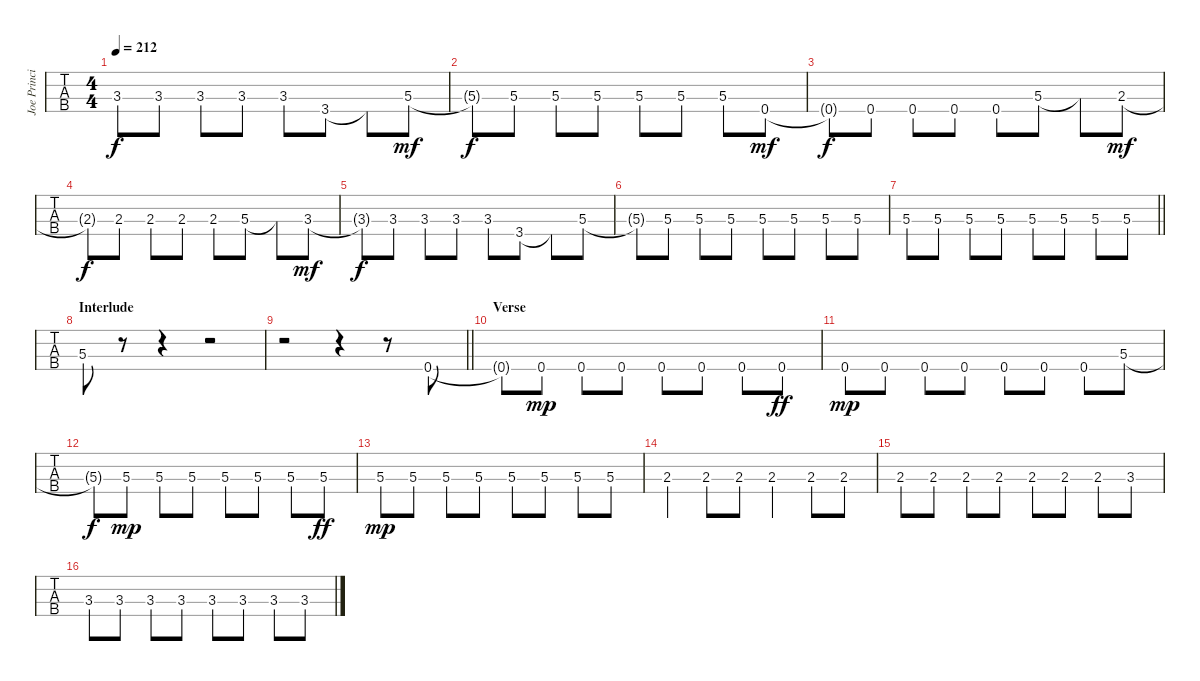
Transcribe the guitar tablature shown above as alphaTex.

\track ("Joe Principe - Bass" "Joe Princi") {instrument electricbassfinger}
\staff {tabs}
\tuning (Gb2 Db2 Ab1 Eb1) {hide}
\ts (4 4)
\tempo 212
\clef f4
\ks c
3.3{t}.8{dy f} 3.3.8 3.3.8 3.3.8 3.3.8 3.4.8 3.4{t}.8 5.3.8{dy mf} |
5.3{t}.8{dy f} 5.3.8 5.3.8 5.3.8 5.3.8 5.3.8 5.3.8 0.4.8{dy mf} |
0.4{t}.8{dy f} 0.4.8 0.4.8 0.4.8 0.4.8 5.3.8 5.3{t}.8 2.3.8{dy mf} |
2.3{t}.8{dy f} 2.3.8 2.3.8 2.3.8 2.3.8 5.3.8 5.3{t}.8 3.3.8{dy mf} |
3.3{t}.8{dy f} 3.3.8 3.3.8 3.3.8 3.3.8 3.4.8 3.4{t}.8 5.3.8 |
5.3{t}.8 5.3.8 5.3.8 5.3.8 5.3.8 5.3.8 5.3.8 5.3.8 |
\barLineRight lightlight
5.3.8 5.3.8 5.3.8 5.3.8 5.3.8 5.3.8 5.3.8 5.3.8 |
\section ("" "Interlude")
5.3.8 r.8 r.4 r.2 |
\barLineRight lightlight
r.2 r.4 r.8 0.4.8 |
\section ("" "Verse")
0.4{t}.8 0.4.8{dy mp} 0.4.8 0.4.8 0.4.8 0.4.8 0.4.8 0.4.8{dy ff} |
0.4.8{dy mp} 0.4.8 0.4.8 0.4.8 0.4.8 0.4.8 0.4.8 5.3.8 |
5.3{t}.8{dy f} 5.3.8{dy mp} 5.3.8 5.3.8 5.3.8 5.3.8 5.3.8 5.3.8{dy ff} |
5.3.8{dy mp} 5.3.8 5.3.8 5.3.8 5.3.8 5.3.8 5.3.8 5.3.8 |
2.3.4 2.3.8 2.3.8 2.3.4 2.3.8 2.3.8 |
2.3.8 2.3.8 2.3.8 2.3.8 2.3.8 2.3.8 2.3.8 3.3.8 |
3.3.8 3.3.8 3.3.8 3.3.8 3.3.8 3.3.8 3.3.8 3.3.8
